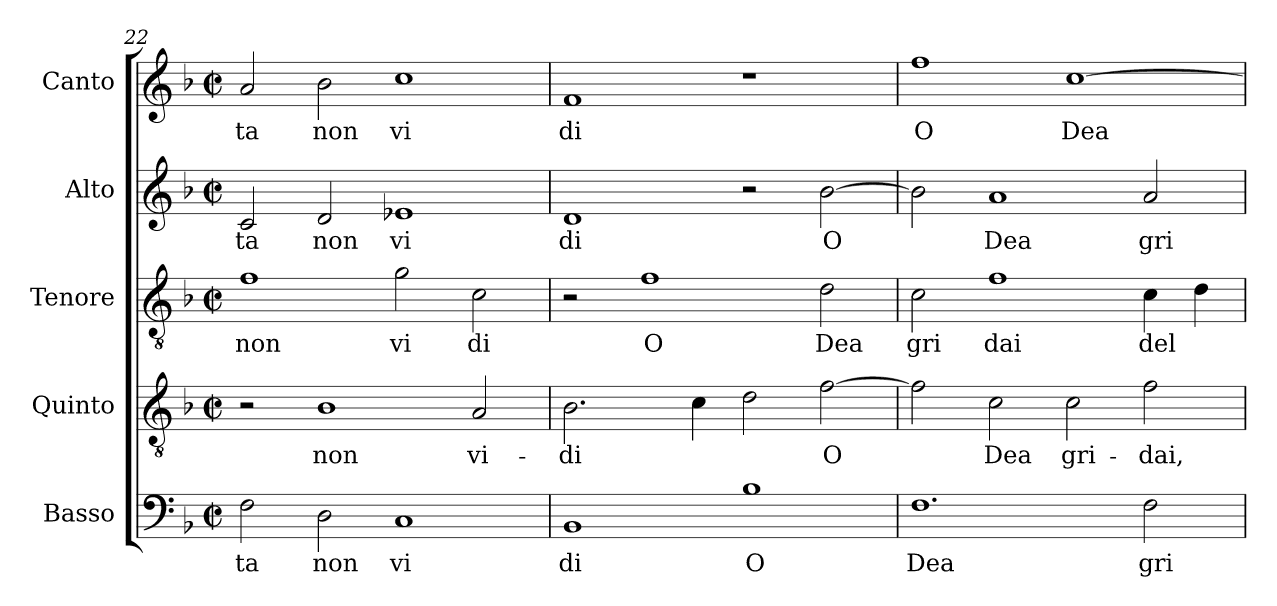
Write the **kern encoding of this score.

**kern	**text	**kern	**text	**kern	**text	**kern	**text	**kern	**text
*part5	*part5	*part4	*part4	*part3	*part3	*part2	*part2	*part1	*part1
*staff5	*staff5	*staff4	*staff4	*staff3	*staff3	*staff2	*staff2	*staff1	*staff1
*I"Basso	*	*I"Quinto	*	*I"Tenore	*	*I"Alto	*	*I"Canto	*
*clefF4	*	*clefGv2	*	*clefGv2	*	*clefG2	*	*clefG2	*
*k[b-]	*	*k[b-]	*	*k[b-]	*	*k[b-]	*	*k[b-]	*
*F:	*	*F:	*	*F:	*	*F:	*	*F:	*
*M2/2	*	*M2/2	*	*M2/2	*	*M2/2	*	*M2/2	*
*met(c|)	*	*met(c|)	*	*met(c|)	*	*met(c|)	*	*met(c|)	*
=22	=22	=22	=22	=22	=22	=22	=22	=22	=22
!	!LO:LY:b:cj	!	!	!	!LO:LY:b:cj	!	!LO:LY:b:cj	!	!LO:LY:b:cj
2F\	ta	2r	.	1f	non	2c/	ta	2a/	ta
!	!LO:LY:b:cj	!	!LO:LY:b:cj	!	!	!	!LO:LY:b:cj	!	!LO:LY:b:cj
2D\	non	1B-	non	.	.	2d/	non	2b-\	non
!	!LO:LY:b:cj	!	!	!	!LO:LY:b:cj	!	!LO:LY:b:cj	!	!LO:LY:b:cj
1C	vi	.	.	2g\	vi	1e-X	vi	1cc	vi
!	!	!	!LO:LY:b:cj	!	!LO:LY:b:cj	!	!	!	!
.	.	2A/	vi-	2c\	di	.	.	.	.
=23	=23	=23	=23	=23	=23	=23	=23	=23	=23
!	!LO:LY:b:cj	!	!LO:LY:b:cj	!	!	!	!LO:LY:b:cj	!	!LO:LY:b:cj
1BB-	di	2.B-\	-di	2r	.	1d	di	1f	di
!	!	!	!	!	!LO:LY:b:cj	!	!	!	!
.	.	.	.	1f	O	.	.	.	.
.	.	4c\	.	.	.	.	.	.	.
!	!LO:LY:b:cj	!	!	!	!	!	!	!	!
1B-	O	2d\	.	.	.	2r	.	1r	.
!	!	!	!LO:LY:b:cj	!	!LO:LY:b:cj	!	!LO:LY:b:cj	!	!
.	.	[>2f\	O	2d\	Dea	[>2b-\	O	.	.
=24	=24	=24	=24	=24	=24	=24	=24	=24	=24
!	!LO:LY:b:cj	!	!	!	!LO:LY:b:cj	!	!	!	!LO:LY:b:cj
1.F	Dea	2f\]	.	2c\	gri	2b-\]	.	1ff	O
!	!	!	!LO:LY:b:cj	!	!LO:LY:b:cj	!	!LO:LY:b:cj	!	!
.	.	2c\	Dea	1f	dai	1a	Dea	.	.
!	!	!	!LO:LY:b:cj	!	!	!	!	!	!LO:LY:b
.	.	2c\	gri-	.	.	.	.	[>1cc	Dea
!	!LO:LY:b:cj	!	!LO:LY:b:cj	!	!LO:LY:b	!	!LO:LY:b:cj	!	!
2F\	gri	2f\	-dai,	4c\	del	2a/	gri	.	.
.	.	.	.	4d\	.	.	.	.	.
=	=	=	=	=	=	=	=	=	=
*-	*-	*-	*-	*-	*-	*-	*-	*-	*-
